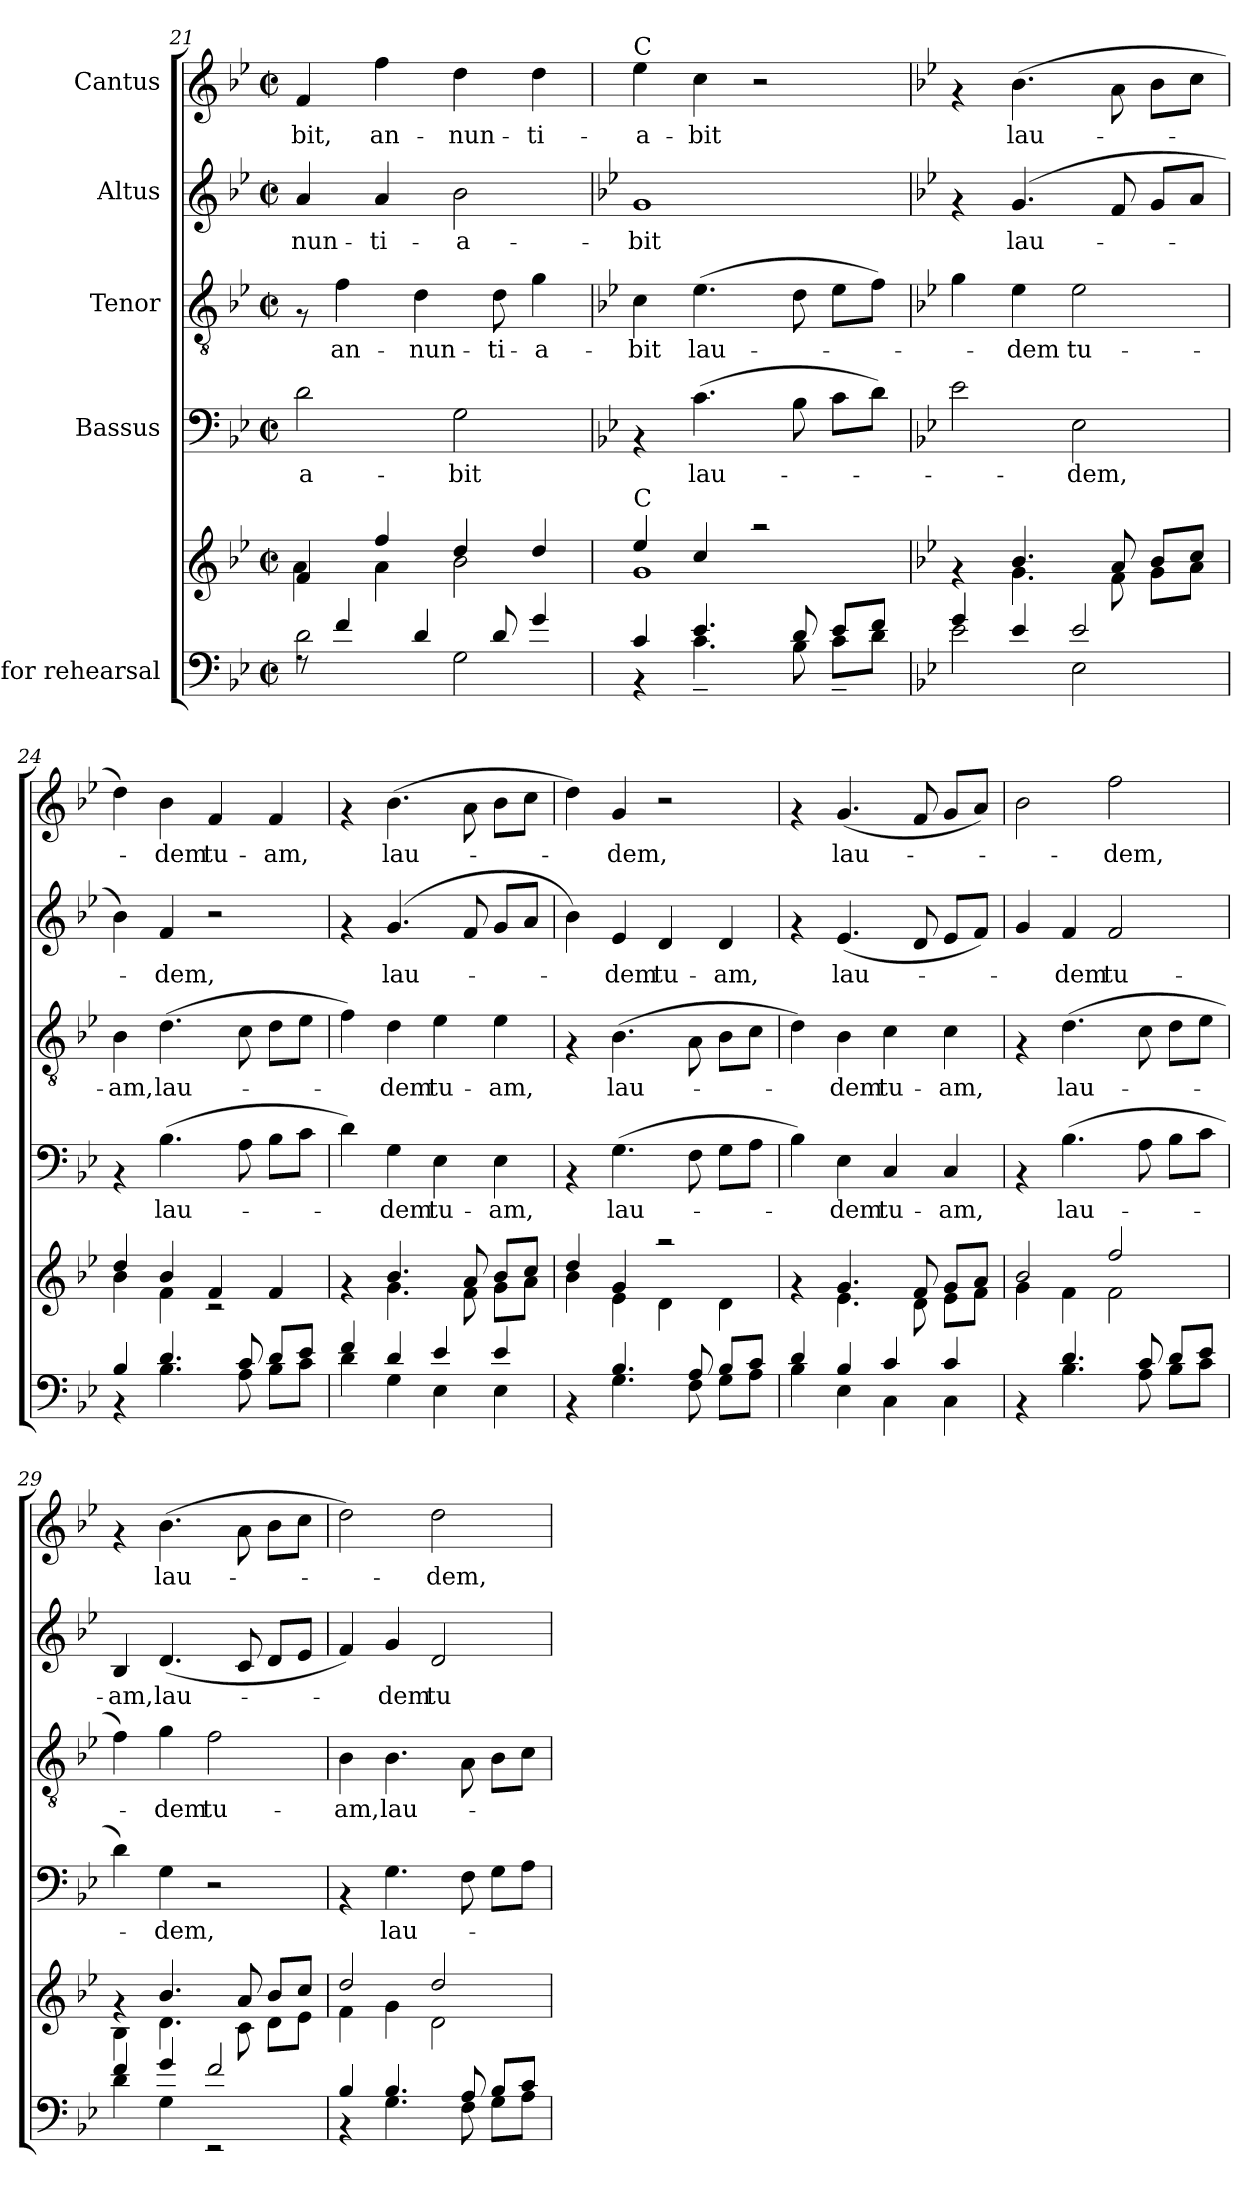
**kern	**kern	**kern	**text	**kern	**text	**kern	**text	**kern	**text
*part5	*part5	*part4	*part4	*part3	*part3	*part2	*part2	*part1	*part1
*staff6	*staff5	*staff4	*staff4	*staff3	*staff3	*staff2	*staff2	*staff1	*staff1
*I"(for rehearsal	*	*I"Bassus	*	*I"Tenor	*	*I"Altus	*	*I"Cantus	*
*clefF4	*clefG2	*clefF4	*	*clefGv2	*	*clefG2	*	*clefG2	*
*k[b-e-]	*k[b-e-]	*k[b-e-]	*	*k[b-e-]	*	*k[b-e-]	*	*k[b-e-]	*
*B-:	*B-:	*B-:	*	*B-:	*	*B-:	*	*B-:	*
*M2/2	*M2/2	*M2/2	*	*M2/2	*	*M2/2	*	*M2/2	*
*met(c|)	*met(c|)	*met(c|)	*	*met(c|)	*	*met(c|)	*	*met(c|)	*
=21	=21	=21	=21	=21	=21	=21	=21	=21	=21
*^	*^	*	*	*	*	*	*	*	*
!	!	!	!	!	!LO:LY:b	!	!	!	!LO:LY:b	!	!LO:LY:b
8rF	2d\	4f/	4a\	2d\	-a-	8rF	.	4a/	-nun-	4f/	-bit,
!	!	!	!	!	!	!	!LO:LY:b	!	!	!	!
4f/	.	.	.	.	.	4f\	an-	.	.	.	.
!	!	!	!	!	!	!	!	!	!LO:LY:b	!	!LO:LY:b
.	.	4ff/	4a\	.	.	.	.	4a/	-ti-	4ff\	an-
!	!	!	!	!	!	!	!LO:LY:b	!	!	!	!
4d/	.	.	.	.	.	4d\	-nun-	.	.	.	.
!	!	!	!	!	!LO:LY:b	!	!	!	!LO:LY:b	!	!LO:LY:b
.	2G\	4dd/	2b-\	2G\	-bit	.	.	2b-\	-a-	4dd\	-nun-
!	!	!	!	!	!	!	!LO:LY:b	!	!	!	!
8d/	.	.	.	.	.	8d\	-ti-	.	.	.	.
!	!	!	!	!	!	!	!LO:LY:b	!	!	!	!LO:LY:b
4g/	.	4dd/	.	.	.	4g\	-a-	.	.	4dd\	-ti-
=22	=22	=22	=22	=22	=22	=22	=22	=22	=22	=22	=22
*k[]	*	*k[]	*	*	*	*	*	*	*	*k[]	*
*C:	*	*C:	*	*	*	*	*	*	*	*C:	*
!	!	!	!	!	!	!	!	!	!	!LO:TX:a:t=C	!
!	!	!LO:TX:a:t=C	!	!	!	!	!	!	!	!	!
!	!	!	!	!	!	!	!LO:LY:b	!	!LO:LY:b	!	!LO:LY:b
4c/	4rAA	4ee/	1g	4rAA	.	4c\	-bit	1g	-bit	4ee\	-a-
!	!	!	!	!	!LO:LY:b	!	!LO:LY:b	!	!	!	!LO:LY:b
4.e/	4.c~<\	4cc/	.	(>4.c\	lau-	(>4.e-\	lau-	.	.	4cc\	-bit
.	.	2raa	.	.	.	.	.	.	.	2r	.
8d/	8B\	.	.	8B-\	.	8d\	.	.	.	.	.
8e/L	8c~<\L	.	.	8c\L	.	8e-\L	.	.	.	.	.
8f/J	8d\J	.	.	8d\J)	.	8f\J)	.	.	.	.	.
!!LO:PB:g=z
=23	=23	=23	=23	=23	=23	=23	=23	=23	=23	=23	=23
*k[b-e-]	*	*k[b-e-]	*	*	*	*	*	*	*	*k[b-e-]	*
*B-:	*	*B-:	*	*	*	*	*	*	*	*B-:	*
4g/	2e-\	4rf	4ryy	2e-\	.	4g\	.	4rf	.	4rf	.
!	!	!	!	!	!	!	!LO:LY:b	!	!LO:LY:b	!	!LO:LY:b
4e-/	.	4.b-/	4.g\	.	.	4e-\	-dem	(>4.g/	lau-	(>4.b-\	lau-
!	!	!	!	!	!LO:LY:b	!	!LO:LY:b	!	!	!	!
2e-/	2E-\	.	.	2E-\	-dem,	2e-\	tu-	.	.	.	.
.	.	8a/	8f\	.	.	.	.	8f/	.	8a\	.
.	.	8b-/L	8g\L	.	.	.	.	8g/L	.	8b-\L	.
.	.	8cc/J	8a\J	.	.	.	.	8a/J	.	8cc\J	.
=24	=24	=24	=24	=24	=24	=24	=24	=24	=24	=24	=24
!	!	!	!	!	!	!	!LO:LY:b	!	!	!	!
4B-/	4rAA	4dd/	4b-\	4rAA	.	4B-\	-am,	4b-\)	.	4dd\)	.
!	!	!	!	!	!LO:LY:b	!	!LO:LY:b	!	!LO:LY:b	!	!LO:LY:b
4.d/	4.B-\	4b-/	4f\	(>4.B-\	lau-	(>4.d\	lau-	4f/	-dem,	4b-\	-dem
!	!	!	!	!	!	!	!	!	!	!	!LO:LY:b
.	.	4f/	2rc	.	.	.	.	2r	.	4f/	tu-
8c/	8A\	.	.	8A\	.	8c\	.	.	.	.	.
!	!	!	!	!	!	!	!	!	!	!	!LO:LY:b
8d/L	8B-\L	4f/	.	8B-\L	.	8d\L	.	.	.	4f/	-am,
8e-/J	8c\J	.	.	8c\J	.	8e-\J	.	.	.	.	.
=25	=25	=25	=25	=25	=25	=25	=25	=25	=25	=25	=25
4f/	4d\	4rf	4ryy	4d\)	.	4f\)	.	4rf	.	4rf	.
!	!	!	!	!	!LO:LY:b	!	!LO:LY:b	!	!LO:LY:b	!	!LO:LY:b
4d/	4G\	4.b-/	4.g\	4G\	-dem	4d\	-dem	(>4.g/	lau-	(>4.b-\	lau-
!	!	!	!	!	!LO:LY:b	!	!LO:LY:b	!	!	!	!
4e-/	4E-\	.	.	4E-\	tu-	4e-\	tu-	.	.	.	.
.	.	8a/	8f\	.	.	.	.	8f/	.	8a\	.
!	!	!	!	!	!LO:LY:b	!	!LO:LY:b	!	!	!	!
4e-/	4E-\	8b-/L	8g\L	4E-\	-am,	4e-\	-am,	8g/L	.	8b-\L	.
.	.	8cc/J	8a\J	.	.	.	.	8a/J	.	8cc\J	.
=26	=26	=26	=26	=26	=26	=26	=26	=26	=26	=26	=26
4rAA	4ryy	4dd/	4b-\	4rAA	.	4rF	.	4b-\)	.	4dd\)	.
!	!	!	!	!	!LO:LY:b	!	!LO:LY:b	!	!LO:LY:b	!	!LO:LY:b
4.B-/	4.G\	4g/	4e-\	(>4.G\	lau-	(>4.B-\	lau-	4e-/	-dem	4g/	-dem,
!	!	!	!	!	!	!	!	!	!LO:LY:b	!	!
.	.	2raa	4d\	.	.	.	.	4d/	tu-	2r	.
8A/	8F\	.	.	8F\	.	8A\	.	.	.	.	.
!	!	!	!	!	!	!	!	!	!LO:LY:b	!	!
8B-/L	8G\L	.	4d\	8G\L	.	8B-\L	.	4d/	-am,	.	.
8c/J	8A\J	.	.	8A\J	.	8c\J	.	.	.	.	.
=27	=27	=27	=27	=27	=27	=27	=27	=27	=27	=27	=27
4d/	4B-\	4rf	4ryy	4B-\)	.	4d\)	.	4rf	.	4rf	.
!	!	!	!	!	!LO:LY:b	!	!LO:LY:b	!	!LO:LY:b	!	!LO:LY:b
4B-/	4E-\	4.g/	4.e-\	4E-\	-dem	4B-\	-dem	(<4.e-/	lau-	(>4.g/	lau-
!	!	!	!	!	!LO:LY:b	!	!LO:LY:b	!	!	!	!
4c/	4C\	.	.	4C/	tu-	4c\	tu-	.	.	.	.
.	.	8f/	8d\	.	.	.	.	8d/	.	8f/	.
!	!	!	!	!	!LO:LY:b	!	!LO:LY:b	!	!	!	!
4c/	4C\	8g/L	8e-\L	4C/	-am,	4c\	-am,	8e-/L	.	8g/L	.
.	.	8a/J	8f\J	.	.	.	.	8f/J)	.	8a/J)	.
!!LO:LB:g=z
=28	=28	=28	=28	=28	=28	=28	=28	=28	=28	=28	=28
4rAA	4ryy	2b-/	4g\	4rAA	.	4rF	.	4g/	.	2b-\	.
!	!	!	!	!	!LO:LY:b	!	!LO:LY:b	!	!LO:LY:b	!	!
4.d/	4.B-\	.	4f\	(>4.B-\	lau-	(>4.d\	lau-	4f/	-dem	.	.
!	!	!	!	!	!	!	!	!	!LO:LY:b	!	!LO:LY:b
.	.	2ff/	2f\	.	.	.	.	2f/	tu-	2ff\	-dem,
8c/	8A\	.	.	8A\	.	8c\	.	.	.	.	.
8d/L	8B-\L	.	.	8B-\L	.	8d\L	.	.	.	.	.
8e-/J	8c\J	.	.	8c\J	.	8e-\J	.	.	.	.	.
=29	=29	=29	=29	=29	=29	=29	=29	=29	=29	=29	=29
!	!	!	!	!	!	!	!	!	!LO:LY:b	!	!
4f/	4d\	4rf	4B-\	4d\)	.	4f\)	.	4B-/	-am,	4rf	.
!	!	!	!	!	!LO:LY:b	!	!LO:LY:b	!	!LO:LY:b	!	!LO:LY:b
4g/	4G\	4.b-/	4.d\	4G\	-dem,	4g\	-dem	(<4.d/	lau-	(>4.b-\	lau-
!	!	!	!	!	!	!	!LO:LY:b	!	!	!	!
2f/	2rEE	.	.	2r	.	2f\	tu-	.	.	.	.
.	.	8a/	8c\	.	.	.	.	8c/	.	8a\	.
.	.	8b-/L	8d\L	.	.	.	.	8d/L	.	8b-\L	.
.	.	8cc/J	8e-\J	.	.	.	.	8e-/J	.	8cc\J	.
=30	=30	=30	=30	=30	=30	=30	=30	=30	=30	=30	=30
!	!	!	!	!	!	!	!LO:LY:b	!	!	!	!
4B-/	4rAA	2dd/	4f\	4rAA	.	4B-\	-am,	4f/)	.	2dd\)	.
!	!	!	!	!	!LO:LY:b	!	!LO:LY:b	!	!LO:LY:b	!	!
4.B-/	4.G\	.	4g\	4.G\	lau-	4.B-\	lau-	4g/	-dem	.	.
!	!	!	!	!	!	!	!	!	!LO:LY:b	!	!LO:LY:b
.	.	2dd/	2d\	.	.	.	.	2d/	tu-	2dd\	-dem,
8A/	8F\	.	.	8F\	.	8A\	.	.	.	.	.
8B-/L	8G\L	.	.	8G\L	.	8B-\L	.	.	.	.	.
8c/J	8A\J	.	.	8A\J	.	8c\J	.	.	.	.	.
*v	*v	*	*	*	*	*	*	*	*	*	*
*	*v	*v	*	*	*	*	*	*	*	*
=	=	=	=	=	=	=	=	=	=
*-	*-	*-	*-	*-	*-	*-	*-	*-	*-
